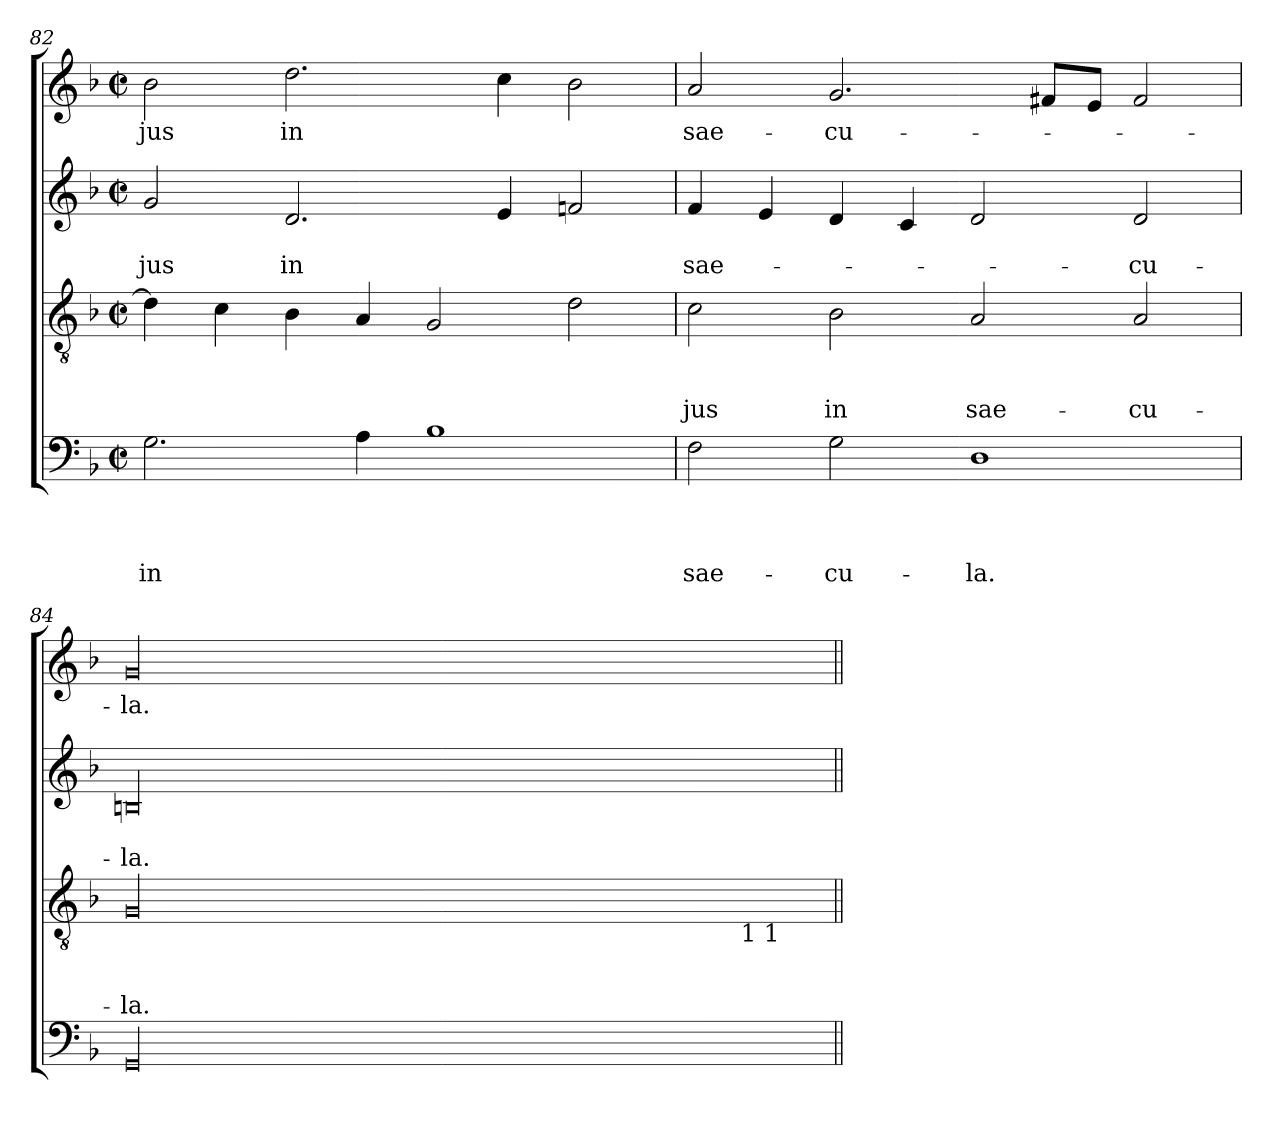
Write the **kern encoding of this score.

**kern	**text	**text	**text	**text	**kern	**text	**text	**text	**kern	**text	**text	**kern	**text
*part4	*part4	*part4	*part4	*part4	*part3	*part3	*part3	*part3	*part2	*part2	*part2	*part1	*part1
*staff4	*staff4	*staff4	*staff4	*staff4	*staff3	*staff3	*staff3	*staff3	*staff2	*staff2	*staff2	*staff1	*staff1
*clefF4	*	*	*	*	*clefGv2	*	*	*	*clefG2	*	*	*clefG2	*
*k[b-]	*	*	*	*	*k[b-]	*	*	*	*k[b-]	*	*	*k[b-]	*
*F:	*	*	*	*	*F:	*	*	*	*F:	*	*	*F:	*
*M2/2	*	*	*	*	*M2/2	*	*	*	*M2/2	*	*	*M2/2	*
*met(c|)	*	*	*	*	*met(c|)	*	*	*	*met(c|)	*	*	*met(c|)	*
=82	=82	=82	=82	=82	=82	=82	=82	=82	=82	=82	=82	=82	=82
!	!	!	!	!LO:LY:b	!	!	!	!	!	!	!LO:LY:b	!	!LO:LY:b
2.G\	.	.	.	in	4d\]	.	.	.	2g/	.	-jus	2b-\	-jus
.	.	.	.	.	4c\	.	.	.	.	.	.	.	.
!	!	!	!	!	!	!	!	!	!	!	!LO:LY:b	!	!LO:LY:b
.	.	.	.	.	4B-\	.	.	.	2.d/	.	in	2.dd\	in
4A\	.	.	.	.	4A/	.	.	.	.	.	.	.	.
1B-	.	.	.	.	2G/	.	.	.	.	.	.	.	.
.	.	.	.	.	.	.	.	.	4e/	.	.	4cc\	.
.	.	.	.	.	2d\	.	.	.	2fn/	.	.	2b-\	.
!!LO:PB:g=z
=83	=83	=83	=83	=83	=83	=83	=83	=83	=83	=83	=83	=83	=83
!	!	!	!	!LO:LY:b	!	!	!	!LO:LY:b	!	!	!LO:LY:b	!	!LO:LY:b
2F\	.	.	.	sae-	2c\	.	.	-jus	4f/	.	sae-	2a/	sae-
.	.	.	.	.	.	.	.	.	4e/	.	.	.	.
!	!	!	!	!LO:LY:b	!	!	!	!LO:LY:b	!	!	!	!	!LO:LY:b
2G\	.	.	.	-cu-	2B-\	.	.	in	4d/	.	.	2.g/	-cu-
.	.	.	.	.	.	.	.	.	4c/	.	.	.	.
!	!	!	!	!LO:LY:b	!	!	!	!LO:LY:b	!	!	!	!	!
1D	.	.	.	-la.	2A/	.	.	sae-	2d/	.	.	.	.
.	.	.	.	.	.	.	.	.	.	.	.	8f#/L	.
.	.	.	.	.	.	.	.	.	.	.	.	8e/J	.
!	!	!	!	!	!	!	!	!LO:LY:b	!	!	!LO:LY:b	!	!
.	.	.	.	.	2A/	.	.	-cu-	2d/	.	-cu-	2f#/	.
=84	=84	=84	=84	=84	=84	=84	=84	=84	=84	=84	=84	=84	=84
!	!	!	!	!	!	!	!	!LO:LY:b	!	!	!LO:LY:b	!	!LO:LY:b
*	*	*	*	*	*^	*	*	*	*	*	*	*	*
00GG	.	.	.	.	00G	1ryy	.	.	-la.	00Bn	.	-la.	00g	-la.
.	.	.	.	.	.	1ryy	.	.	.	.	.	.	.	.
.	.	.	.	.	.	1ryy	.	.	.	.	.	.	.	.
.	.	.	.	.	.	2ryy	.	.	.	.	.	.	.	.
.	.	.	.	.	.	8.ryy	.	.	.	.	.	.	.	.
!	!	!	!	!	!	!LO:TX:b:t=1 1	!	!	!	!	!	!	!	!
.	.	.	.	.	.	4ryy	.	.	.	.	.	.	.	.
.	.	.	.	.	.	16ryy	.	.	.	.	.	.	.	.
*	*	*	*	*	*v	*v	*	*	*	*	*	*	*	*
=||	=||	=||	=||	=||	=||	=||	=||	=||	=||	=||	=||	=||	=||
*-	*-	*-	*-	*-	*-	*-	*-	*-	*-	*-	*-	*-	*-
